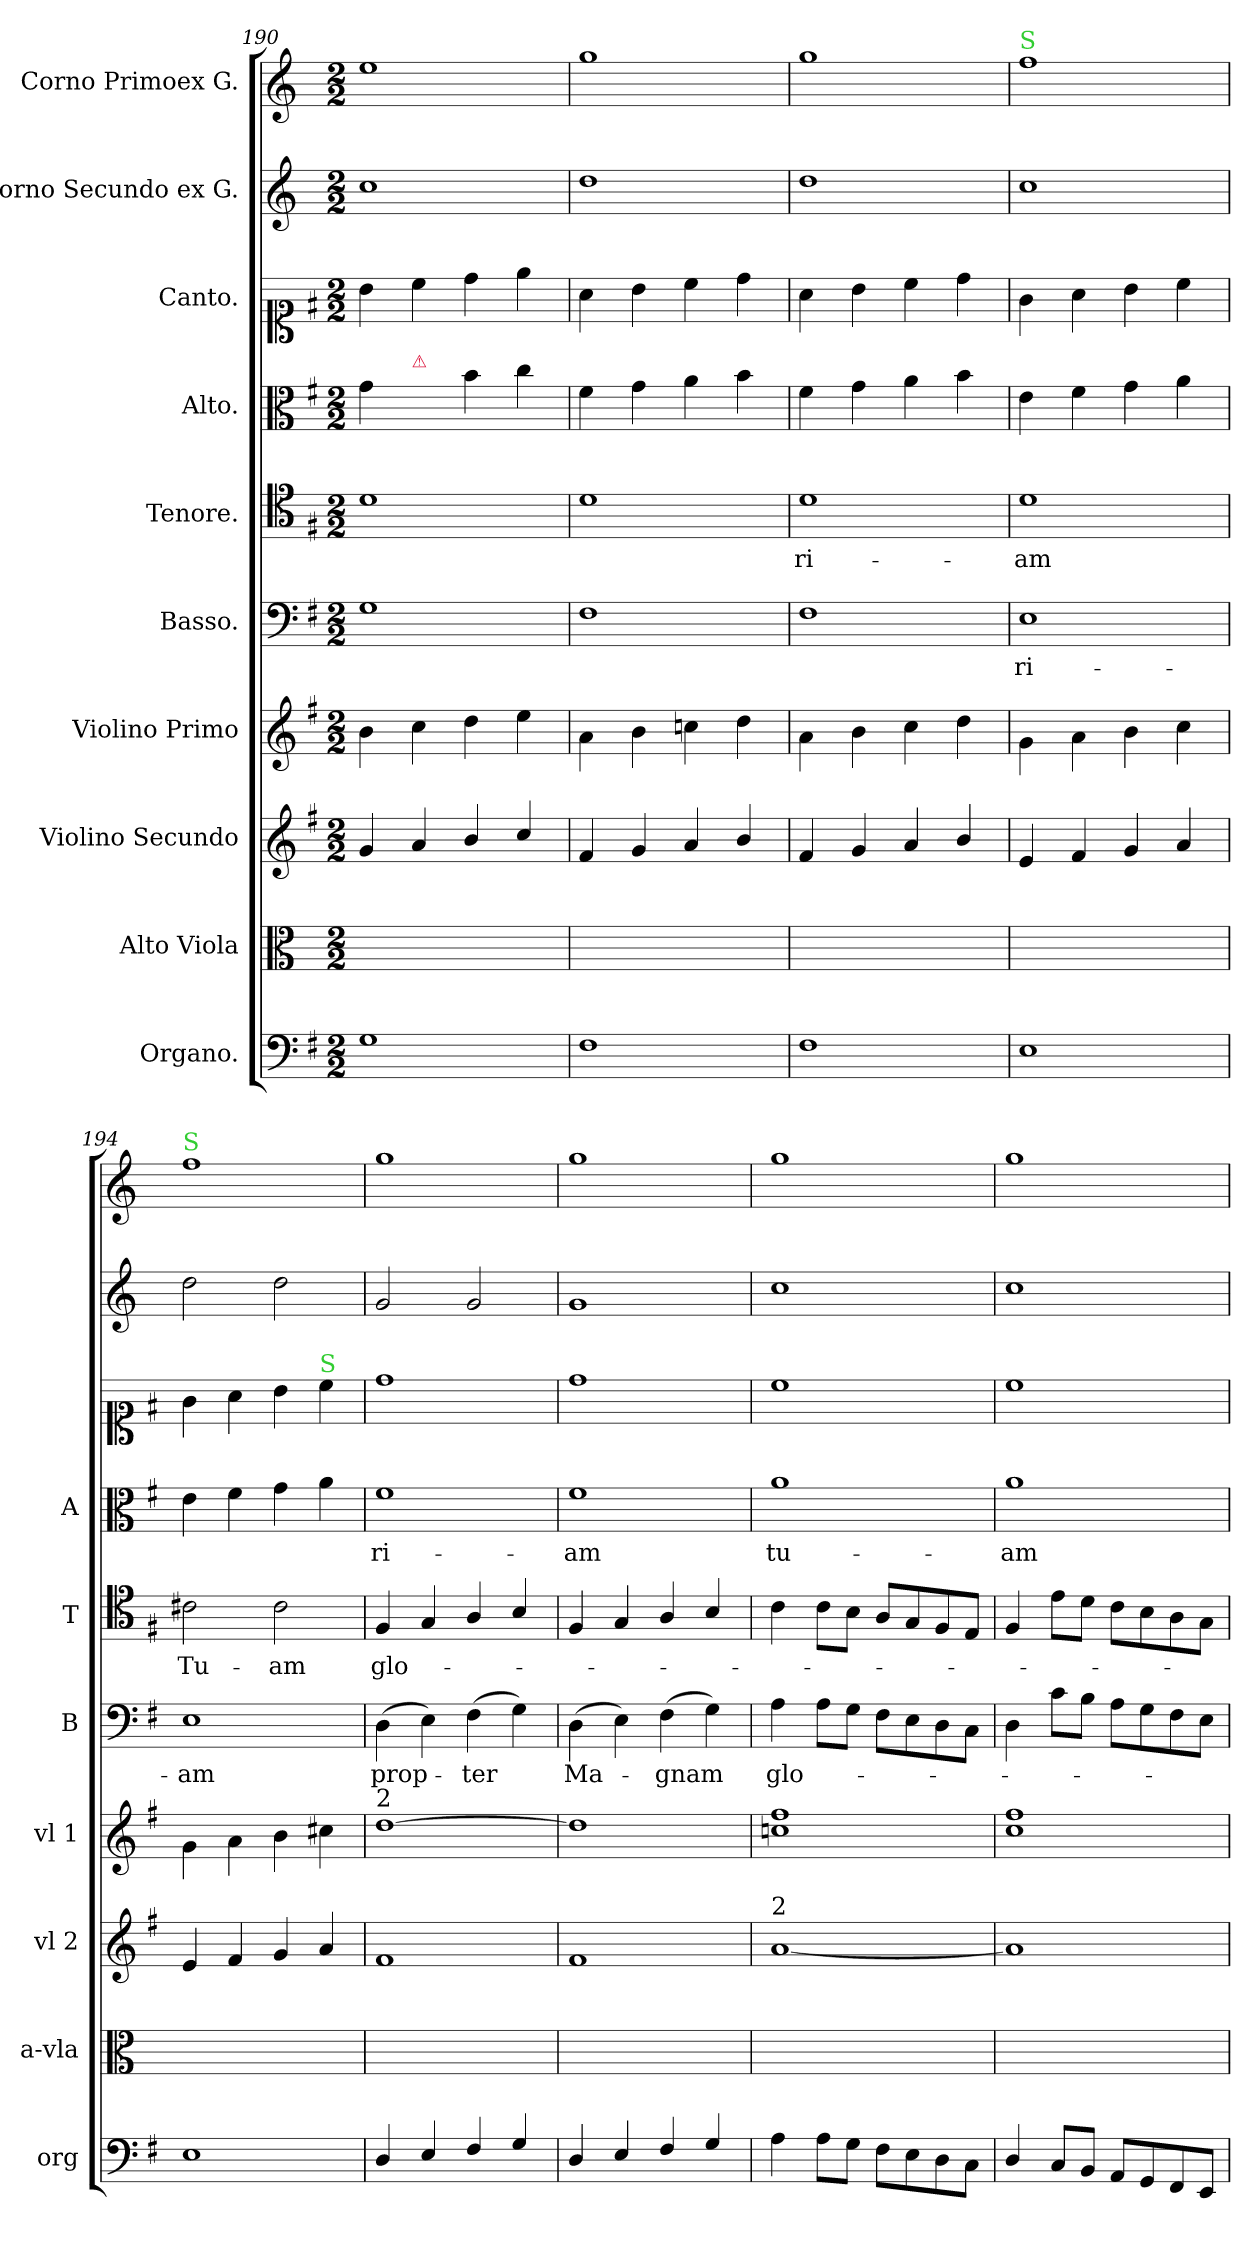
**kern	**kern	**kern	**kern	**kern	**text	**kern	**text	**kern	**text	**kern	**kern	**kern
*part10	*part9	*part8	*part7	*part6	*part6	*part5	*part5	*part4	*part4	*part3	*part2	*part1
*staff10	*staff9	*staff8	*staff7	*staff6	*staff6	*staff5	*staff5	*staff4	*staff4	*staff3	*staff2	*staff1
*I"Organo.	*I"Alto Viola	*I"Violino Secundo	*I"Violino Primo	*I"Basso.	*	*I"Tenore.	*	*I"Alto.	*	*I"Canto.	*I"Corno Secundo ex G.	*I"Corno Primoex G.
*I'org	*I'a-vla	*I'vl 2	*I'vl 1	*I'B	*	*I'T	*	*I'A	*	*	*	*
*clefF4	*clefC3	*clefG2	*clefG2	*clefF4	*	*clefC4	*	*clefC3	*	*clefC1	*clefG2	*clefG2
*	*	*	*	*	*	*	*	*	*	*	*ITrd3c5	*ITrd3c5
*k[f#]	*k[]	*k[f#]	*k[f#]	*k[f#]	*	*k[f#]	*	*k[f#]	*	*k[f#]	*k[f#]	*k[f#]
*M2/2	*M2/2	*M2/2	*M2/2	*M2/2	*	*M2/2	*	*M2/2	*	*M2/2	*M2/2	*M2/2
=190	=190	=190	=190	=190	=190	=190	=190	=190	=190	=190	=190	=190
1G	1ryy	4g/	4b\	1G	.	1d	.	4g\	.	4b\	1g	1b
!	!	!	!	!	!	!	!	!LO:TX:a:color=crimson:t=⚠	!	!	!	!
.	.	4a/	4cc\	.	.	.	.	4a\yy	.	4cc\	.	.
.	.	4b/	4dd\	.	.	.	.	4b\	.	4dd\	.	.
.	.	4cc/	4ee\	.	.	.	.	4cc\	.	4ee\	.	.
=191	=191	=191	=191	=191	=191	=191	=191	=191	=191	=191	=191	=191
1F#	1ryy	4f#/	4a\	1F#	.	1d	.	4f#\	.	4a\	1a	1dd
.	.	4g/	4b\	.	.	.	.	4g\	.	4b\	.	.
.	.	4a/	4ccn\	.	.	.	.	4a\	.	4cc\	.	.
.	.	4b/	4dd\	.	.	.	.	4b\	.	4dd\	.	.
=192	=192	=192	=192	=192	=192	=192	=192	=192	=192	=192	=192	=192
1F#	1ryy	4f#/	4a\	1F#	.	1d	-ri-	4f#\	.	4a\	1a	1dd
.	.	4g/	4b\	.	.	.	.	4g\	.	4b\	.	.
.	.	4a/	4cc\	.	.	.	.	4a\	.	4cc\	.	.
.	.	4b/	4dd\	.	.	.	.	4b\	.	4dd\	.	.
=193	=193	=193	=193	=193	=193	=193	=193	=193	=193	=193	=193	=193
!	!	!	!	!	!	!	!	!	!	!	!	!LO:TX:a:color=limegreen:t=S
1E	1ryy	4e/	4g\	1E	-ri-	1d	-am	4e\	.	4g\	1g	1cc
.	.	4f#/	4a\	.	.	.	.	4f#\	.	4a\	.	.
.	.	4g/	4b\	.	.	.	.	4g\	.	4b\	.	.
.	.	4a/	4cc\	.	.	.	.	4a\	.	4cc\	.	.
=194	=194	=194	=194	=194	=194	=194	=194	=194	=194	=194	=194	=194
!	!	!	!	!	!	!	!	!	!	!	!	!LO:TX:a:color=limegreen:t=S
1E	1ryy	4e/	4g\	1E	-am	2c#X\	Tu-	4e\	.	4g\	2a\	1cc
.	.	4f#/	4a\	.	.	.	.	4f#\	.	4a\	.	.
.	.	4g/	4b\	.	.	2c#\	-am	4g\	.	4b\	2a\	.
!	!	!	!	!	!	!	!	!	!	!LO:TX:a:color=limegreen:t=S	!	!
.	.	4a/	4cc#X\	.	.	.	.	4a\	.	4cc\	.	.
=195	=195	=195	=195	=195	=195	=195	=195	=195	=195	=195	=195	=195
!	!	!	!LO:TX:a:t=2	!	!	!	!	!	!	!	!	!
4D/	1ryy	1f#	[1dd	(4D\	prop-	4F#/	glo-	1f#	-ri-	1dd	2d/	1dd
4E/	.	.	.	4E\)	.	4G/	.	.	.	.	.	.
4F#/	.	.	.	(4F#\	-ter	4A/	.	.	.	.	2d/	.
4G/	.	.	.	4G\)	.	4B/	.	.	.	.	.	.
=196	=196	=196	=196	=196	=196	=196	=196	=196	=196	=196	=196	=196
4D/	1ryy	1f#	1dd]	(4D\	Ma-	4F#/	.	1f#	-am	1dd	1d	1dd
4E/	.	.	.	4E\)	.	4G/	.	.	.	.	.	.
4F#/	.	.	.	(4F#\	-gnam	4A/	.	.	.	.	.	.
4G/	.	.	.	4G\)	.	4B/	.	.	.	.	.	.
=197	=197	=197	=197	=197	=197	=197	=197	=197	=197	=197	=197	=197
!	!	!LO:TX:a:t=2	!	!	!	!	!	!	!	!	!	!
4A\	1ryy	[1a	1ccn 1ff#	4A\	glo-	4c\	.	1a	tu-	1cc	1g	1dd
8A\L	.	.	.	8A\L	.	8c\L	.	.	.	.	.	.
8G\J	.	.	.	8G\J	.	8B\J	.	.	.	.	.	.
8F#\L	.	.	.	8F#\L	.	8A/L	.	.	.	.	.	.
8E\	.	.	.	8E\	.	8G/	.	.	.	.	.	.
8D\	.	.	.	8D\	.	8F#/	.	.	.	.	.	.
8C\J	.	.	.	8C\J	.	8E/J	.	.	.	.	.	.
=198	=198	=198	=198	=198	=198	=198	=198	=198	=198	=198	=198	=198
4D/	1ryy	1a]	1cc 1ff#	4D\	.	4F#/	.	1a	-am	1cc	1g	1dd
8C/L	.	.	.	8c\L	.	8e\L	.	.	.	.	.	.
8BB/J	.	.	.	8B\J	.	8d\J	.	.	.	.	.	.
8AA/L	.	.	.	8A\L	.	8c\L	.	.	.	.	.	.
8GG/	.	.	.	8G\	.	8B\	.	.	.	.	.	.
8FF#/	.	.	.	8F#\	.	8A\	.	.	.	.	.	.
8EE/J	.	.	.	8E\J	.	8G\J	.	.	.	.	.	.
=	=	=	=	=	=	=	=	=	=	=	=	=
*-	*-	*-	*-	*-	*-	*-	*-	*-	*-	*-	*-	*-
